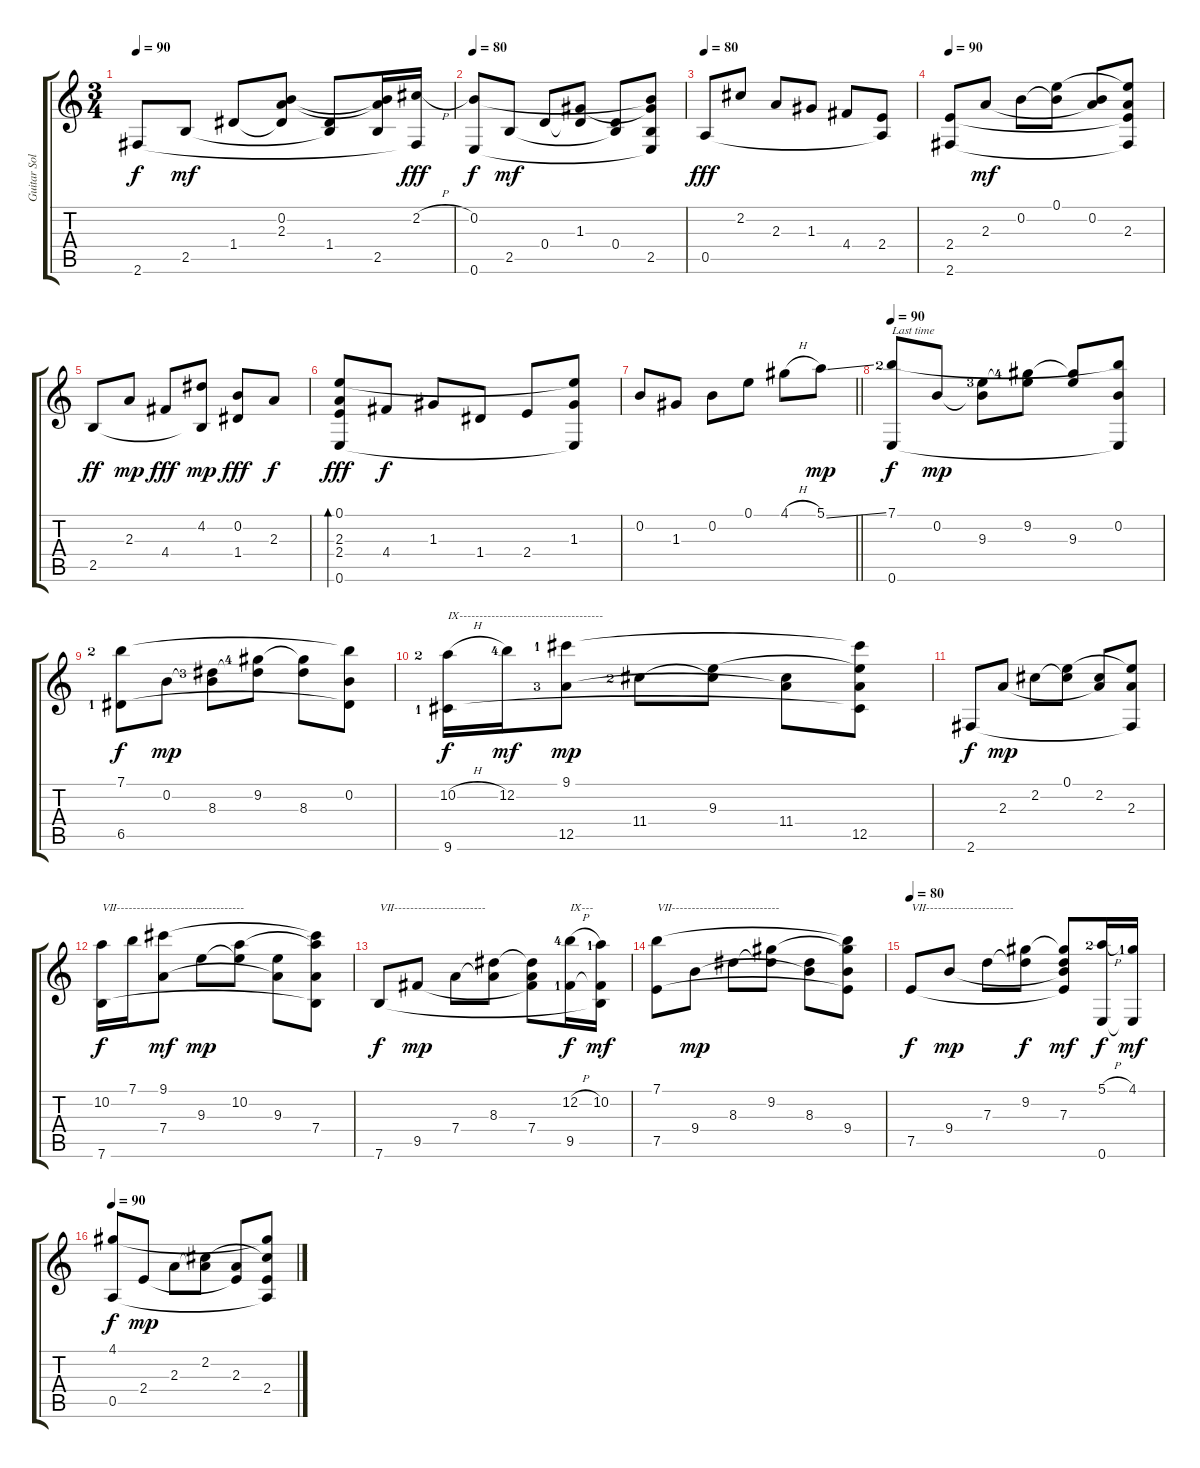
\track ("Guitar Solo" "Guitar Sol") {instrument acousticguitarnylon}
\staff {score tabs}
\tuning (E4 B3 G3 D3 A2 E2) {hide}
\ts (3 4)
\tempo 90
\clef g2
\ks c
2.6.8{dy f} 2.5.8{dy mf} 1.4.8 (0.2 2.3 1.4{t}).8 (1.4 2.5{t}).8 (0.2{t} 2.3{t} 2.5).16 (2.2{h} 2.6{t}).16{dy fff} |
\tempo 80
(0.2 0.6).8{dy f} 2.5.8{dy mf} 0.4.8 (1.3 0.4{t}).8 (0.4 2.5{t}).8 (0.2{t} 1.3{t} 2.5 0.6{t}).8 |
\tempo 80
0.5.8{dy fff} 2.2.8 2.3.8 1.3.8 4.4.8 (2.4 0.5{t}).8 |
\tempo 90
(2.4 2.6).8 2.3.8{dy mf} 0.2.8 (0.1 0.2{t}).8 (0.2 2.3{t}).8 (0.1{t} 2.3 2.4{t} 2.6{t}).8 |
2.5.8{dy ff} 2.3.8{dy mp} 4.4.8{dy fff} (4.2 2.5{t}).8{dy mp} (0.2 1.4).8{dy fff} 2.3.8{dy f} |
(0.1 2.3 2.4 0.6).8{bd 240 dy fff} 4.4.8{dy f} 1.3.8 1.4.8 2.4.8 (0.1{t} 1.3 0.6{t}).8 |
\barLineRight lightlight
0.2.8 1.3.8 0.2.8 0.1.8 4.1{h}.8 5.1{ss}.8{dy mp} |
\tempo 90
(7.1{lf 3} 0.6).8{txt "Last time" dy f} 0.2.8{dy mp} (0.2{t} 9.3{lf 4}).8 (9.2{lf 5} 9.3{t}).8 (9.2{t} 9.3).8 (7.1{t} 0.2 0.6{t}).8 |
(7.1{lf 3} 6.5{lf 2}).8{dy f} 0.2.8{dy mp} (0.2{t} 8.3{lf 4}).8 (9.2{lf 5} 8.3{t}).8 (9.2{t} 8.3).8 (7.1{t} 0.2 6.5{t}).8 |
(10.2{h lf 3} 9.6{lf 2}).16{txt "IX------------------------------------" dy f} 12.2{lf 5}.16{dy mf} (9.1{lf 2} 12.5{lf 4}).8{dy mp} 11.4{lf 3}.8 (9.3 11.4{t}).8 (11.4 12.5{t}).8 (9.1{t} 9.3{t} 12.5 9.6{t}).8 |
2.6.8{dy f} 2.3.8{dy mp} 2.2.8 (0.1 2.2{t}).8 (2.2 2.3{t}).8 (0.1{t} 2.3 2.6{t}).8 |
(10.2 7.6).16{txt "VII--------------------------------" dy f} 7.1.16 (9.1 7.4).8{dy mf} 9.3.8{dy mp} (10.2 9.3{t}).8 (9.3 7.4{t}).8 (9.1{t} 10.2{t} 7.4 7.6{t}).8 |
7.6.8{txt "VII-----------------------" dy f} 9.5.8{dy mp} 7.4.8 (8.3 7.4{t}).8 (8.3{t} 7.4 9.5{t}).8 (12.2{h lf 5} 9.5{lf 2}).16{txt "IX---" dy f} (10.2{lf 2} 9.5{t} 7.6{t}).16{dy mf} |
(7.1 7.5).8{txt "VII---------------------------"} 9.4.8{dy mp} 8.3.8 (9.2 8.3{t}).8 (8.3 9.4{t}).8 (7.1{t} 9.2{t} 9.4 7.5{t}).8 |
\tempo 80
7.5.8{txt "VII----------------------" dy f} 9.4.8{dy mp} 7.3.8 (9.2 7.3{t}).8{dy f} (9.2{t} 7.3 9.4{t} 7.5{t}).8{dy mf} (5.1{h lf 3} 0.6).16{dy f} (4.1{lf 2} 0.6{t}).16{dy mf} |
\tempo 90
(4.1 0.5).8{dy f} 2.4.8{dy mp} 2.3.8 (2.2 2.3{t}).8 (2.3 2.4{t}).8 (4.1{t} 2.2{t} 2.4 0.5{t}).8
